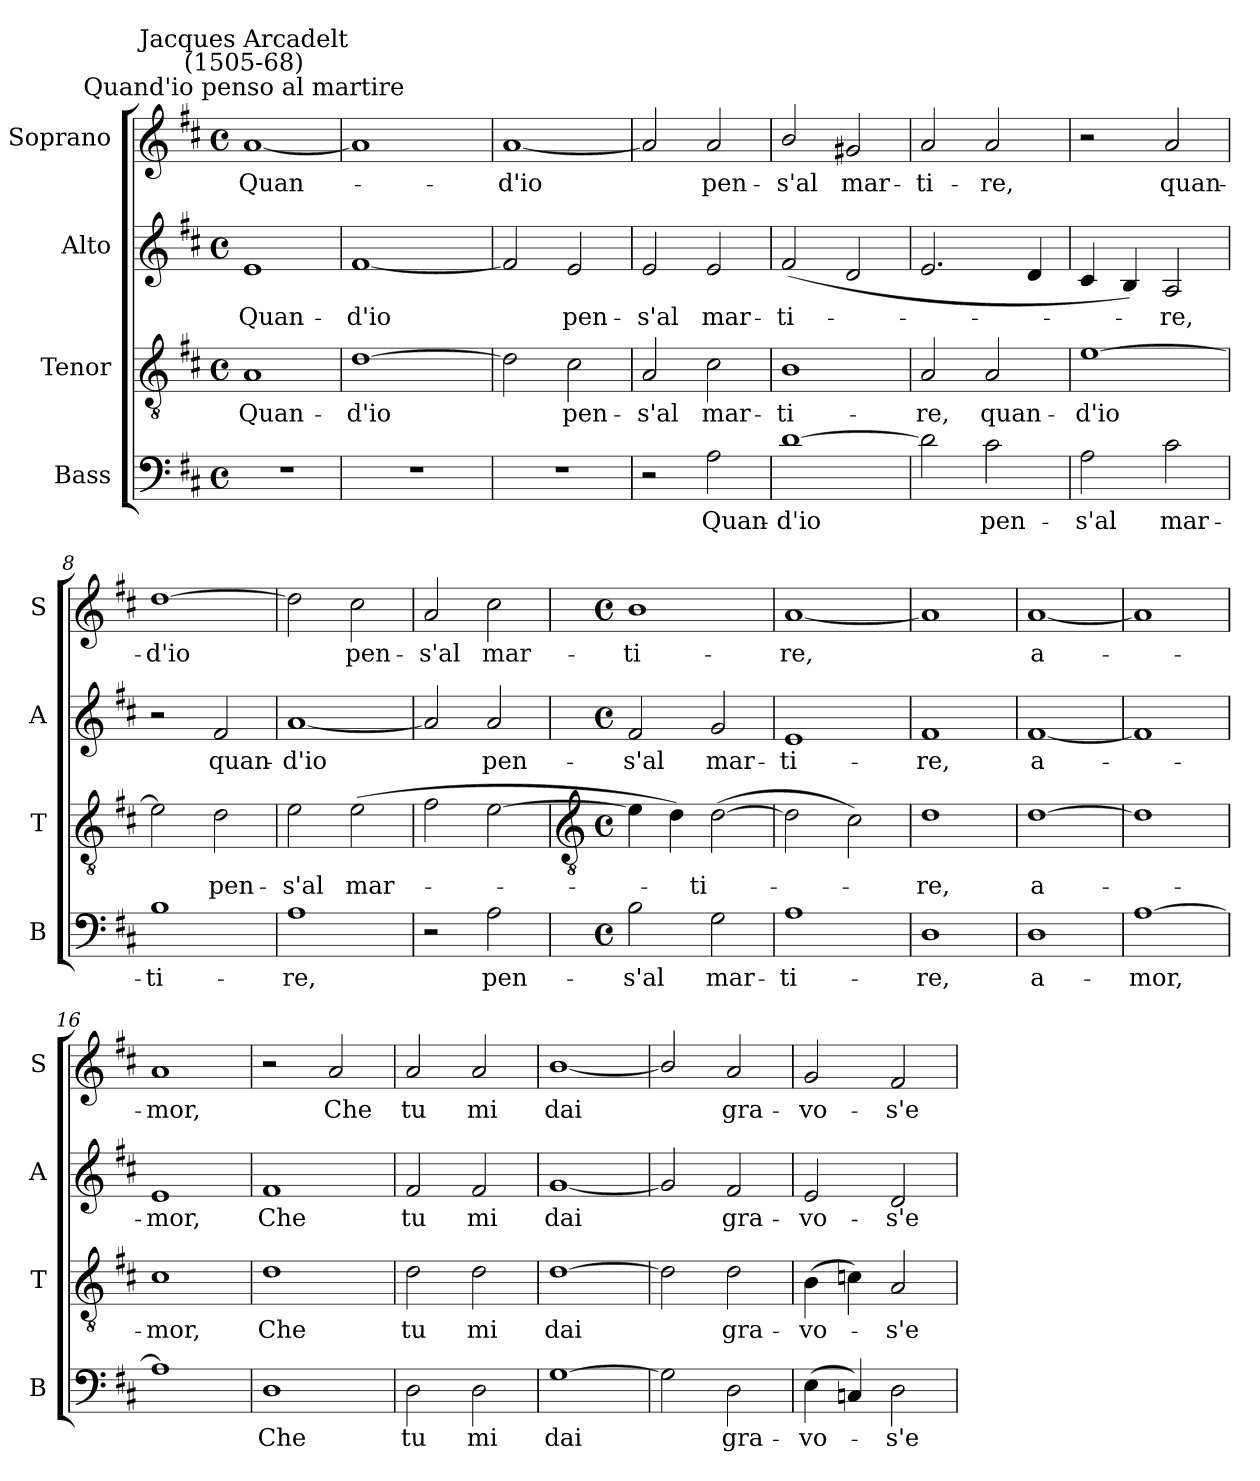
**kern	**text	**kern	**text	**kern	**text	**kern	**text
*part4	*part4	*part3	*part3	*part2	*part2	*part1	*part1
*staff4	*staff4	*staff3	*staff3	*staff2	*staff2	*staff1	*staff1
*I"Bass	*	*I"Tenor	*	*I"Alto	*	*I"Soprano	*
*I'B	*	*I'T	*	*I'A	*	*I'S	*
*clefF4	*	*clefGv2	*	*clefG2	*	*clefG2	*
*k[f#c#]	*	*k[f#c#]	*	*k[f#c#]	*	*k[f#c#]	*
*D:	*	*D:	*	*D:	*	*D:	*
*M4/4	*	*M4/4	*	*M4/4	*	*M4/4	*
*met(c)	*	*met(c)	*	*met(c)	*	*met(c)	*
=1	=1	=1	=1	=1	=1	=1	=1
!	!	!	!	!	!	!LO:TX:a:cj:t=Quand'io penso al martire	!
!	!	!	!	!	!	!LO:TX:a:cj:t=Jacques Arcadelt\n(1505-68)	!
!	!	!	!LO:LY:b	!	!LO:LY:b	!	!LO:LY:b
1r	.	1A	Quan-	1e	Quan-	[1a	Quan-
=2	=2	=2	=2	=2	=2	=2	=2
!	!	!	!LO:LY:b	!	!LO:LY:b	!	!
1r	.	[1d	-d'io	[1f#	-d'io	1a]	.
=3	=3	=3	=3	=3	=3	=3	=3
!	!	!	!	!	!	!	!LO:LY:b
1r	.	2d]	.	2f#]	.	[1a	-d'io
!	!	!	!LO:LY:b	!	!LO:LY:b	!	!
.	.	2c#	pen-	2e	pen-	.	.
=4	=4	=4	=4	=4	=4	=4	=4
!	!	!	!LO:LY:b	!	!LO:LY:b	!	!
2r	.	2A	-s'al	2e	-s'al	2a]	.
!	!LO:LY:b	!	!LO:LY:b	!	!LO:LY:b	!	!LO:LY:b
2A	Quan-	2c#	mar-	2e	mar-	2a	pen-
=5	=5	=5	=5	=5	=5	=5	=5
!	!LO:LY:b	!	!LO:LY:b	!	!LO:LY:b	!	!LO:LY:b
[1d	-d'io	1B	-ti-	(<2f#	-ti-	2b/	-s'al
!	!	!	!	!	!	!	!LO:LY:b
.	.	.	.	2d	.	2g#X	mar-
=6	=6	=6	=6	=6	=6	=6	=6
!	!	!	!LO:LY:b	!	!	!	!LO:LY:b
2d]	.	2A	-re,	2.e	.	2a	-ti-
!	!LO:LY:b	!	!LO:LY:b	!	!	!	!LO:LY:b
2c#	pen-	2A	quan-	.	.	2a	-re,
.	.	.	.	4d	.	.	.
=7	=7	=7	=7	=7	=7	=7	=7
!	!LO:LY:b	!	!LO:LY:b	!	!	!	!
2A	-s'al	[1e	-d'io	4c#	.	2r	.
.	.	.	.	4B)	.	.	.
!	!LO:LY:b	!	!	!	!LO:LY:b	!	!LO:LY:b
2c#	mar-	.	.	2A	re,	2a	quan-
=8	=8	=8	=8	=8	=8	=8	=8
!	!LO:LY:b	!	!	!	!	!	!LO:LY:b
1B	-ti-	2e]	.	2r	.	[1dd	-d'io
!	!	!	!LO:LY:b	!	!LO:LY:b	!	!
.	.	2d	pen-	2f#	quan-	.	.
=9	=9	=9	=9	=9	=9	=9	=9
!	!LO:LY:b	!	!LO:LY:b	!	!LO:LY:b	!	!
1A	-re,	2e	-s'al	[1a	-d'io	2dd]	.
!	!	!	!LO:LY:b	!	!	!	!LO:LY:b
.	.	(>2e	mar-	.	.	2cc#	pen-
=10	=10	=10	=10	=10	=10	=10	=10
!	!	!	!	!	!	!	!LO:LY:b
2r	.	2f#	.	2a]	.	2a	-s'al
!	!LO:LY:b	!	!	!	!LO:LY:b	!	!LO:LY:b
2A	pen-	[2e	.	2a	pen-	2cc#	mar-
!!LO:LB:g=z
=11	=11	=11	=11	=11	=11	=11	=11
*	*	*clefGv2	*	*	*	*	*
*M4/4	*	*M4/4	*	*M4/4	*	*M4/4	*
*met(c)	*	*met(c)	*	*met(c)	*	*met(c)	*
!	!LO:LY:b	!	!	!	!LO:LY:b	!	!LO:LY:b
2B	-s'al	4e]	.	2f#	-s'al	1b	-ti-
.	.	4d)	.	.	.	.	.
!	!LO:LY:b	!	!LO:LY:b	!	!LO:LY:b	!	!
2G	mar-	(>[2d	ti-	2g	mar-	.	.
=12	=12	=12	=12	=12	=12	=12	=12
!	!LO:LY:b	!	!	!	!LO:LY:b	!	!LO:LY:b
1A	-ti-	2d]	.	1e	-ti-	[1a	-re,
.	.	2c#)	.	.	.	.	.
=13	=13	=13	=13	=13	=13	=13	=13
!	!LO:LY:b	!	!LO:LY:b	!	!LO:LY:b	!	!
1D	-re,	1d	re,	1f#	-re,	1a]	.
=14	=14	=14	=14	=14	=14	=14	=14
!	!LO:LY:b	!	!LO:LY:b	!	!LO:LY:b	!	!LO:LY:b
1D	a-	[1d	a-	[1f#	a-	[1a	a-
=15	=15	=15	=15	=15	=15	=15	=15
!	!LO:LY:b	!	!	!	!	!	!
[1A	-mor,	1d]	.	1f#]	.	1a]	.
=16	=16	=16	=16	=16	=16	=16	=16
!	!	!	!LO:LY:b	!	!LO:LY:b	!	!LO:LY:b
1A]	.	1c#	mor,	1e	mor,	1a	mor,
=17	=17	=17	=17	=17	=17	=17	=17
!	!LO:LY:b	!	!LO:LY:b	!	!LO:LY:b	!	!
1D	Che	1d	Che	1f#	Che	2r	.
!	!	!	!	!	!	!	!LO:LY:b
.	.	.	.	.	.	2a	Che
=18	=18	=18	=18	=18	=18	=18	=18
!	!LO:LY:b	!	!LO:LY:b	!	!LO:LY:b	!	!LO:LY:b
2D	tu	2d	tu	2f#	tu	2a	tu
!	!LO:LY:b	!	!LO:LY:b	!	!LO:LY:b	!	!LO:LY:b
2D	mi	2d	mi	2f#	mi	2a	mi
=19	=19	=19	=19	=19	=19	=19	=19
!	!LO:LY:b	!	!LO:LY:b	!	!LO:LY:b	!	!LO:LY:b
[1G	dai	[1d	dai	[1g	dai	[1b/	dai
=20	=20	=20	=20	=20	=20	=20	=20
2G]	.	2d]	.	2g]	.	2b/]	.
!	!LO:LY:b	!	!LO:LY:b	!	!LO:LY:b	!	!LO:LY:b
2D	gra-	2d	gra-	2f#	gra-	2a	gra-
=21	=21	=21	=21	=21	=21	=21	=21
!	!LO:LY:b	!	!LO:LY:b	!	!LO:LY:b	!	!LO:LY:b
(<4E	-vo-	(>4B	-vo-	2e	-vo-	2g	-vo-
4Cn)	.	4cn)	.	.	.	.	.
!	!LO:LY:b	!	!LO:LY:b	!	!LO:LY:b	!	!LO:LY:b
2D	s'e	2A	s'e	2d	-s'e	2f#	-s'e
=	=	=	=	=	=	=	=
*-	*-	*-	*-	*-	*-	*-	*-
